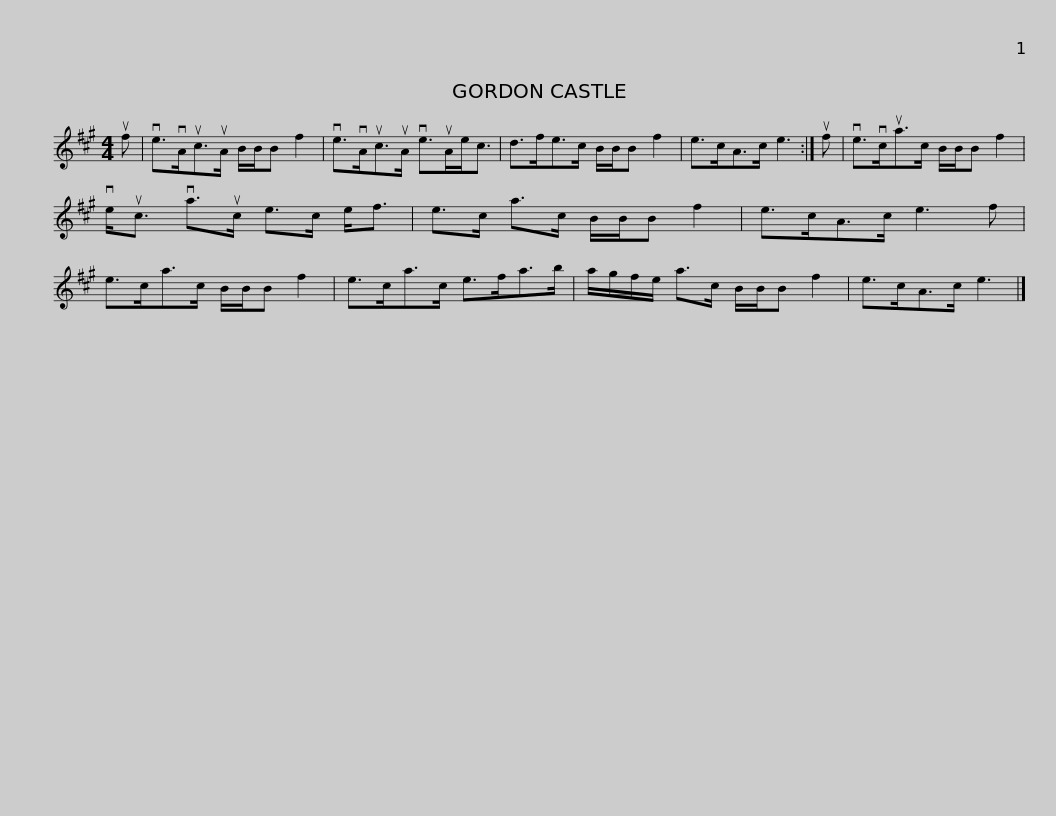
X:1
L:1/8
M:4/4
I:linebreak $
K:A
V:1 treble
V:1
 uf | ve>vAuc>uA B/B/B f2 | ve>vAuc>uA ve>uAe<c | d>fe>c B/B/B f2 | e>cA>c e3 :| %5
 uf |$ ve>vcua>c B/B/B f2 | ve<uc va>uc e>c e<f | e>c a>c B/B/B f2 | e>cA>c e3 f | %10
 e>ca>c B/B/B f2 |$ e>ca>c e>fa>b | a/g/f/e/ a>c B/B/B f2 | e>cA>c e3 |] %14
